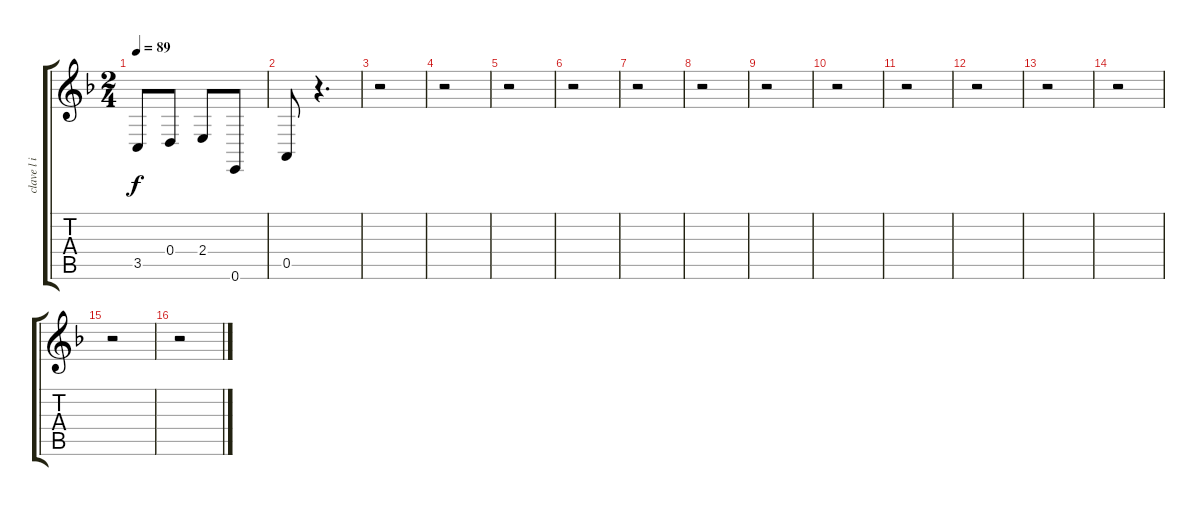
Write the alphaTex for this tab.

\track ("clave l i" "clave l i") {instrument harpsichord}
\staff {score tabs}
\tuning (E4 B3 G3 D3 A2 E2) {hide}
\ts (2 4)
\tempo 89
\clef g2
\ks dminor
3.5.8{dy f} 0.4.8 2.4.8 0.6.8 |
0.5.8 r.4{d} |
r.2 |
r.2 |
r.2 |
r.2 |
r.2 |
r.2 |
r.2 |
r.2 |
r.2 |
r.2 |
r.2 |
r.2 |
r.2 |
r.2
